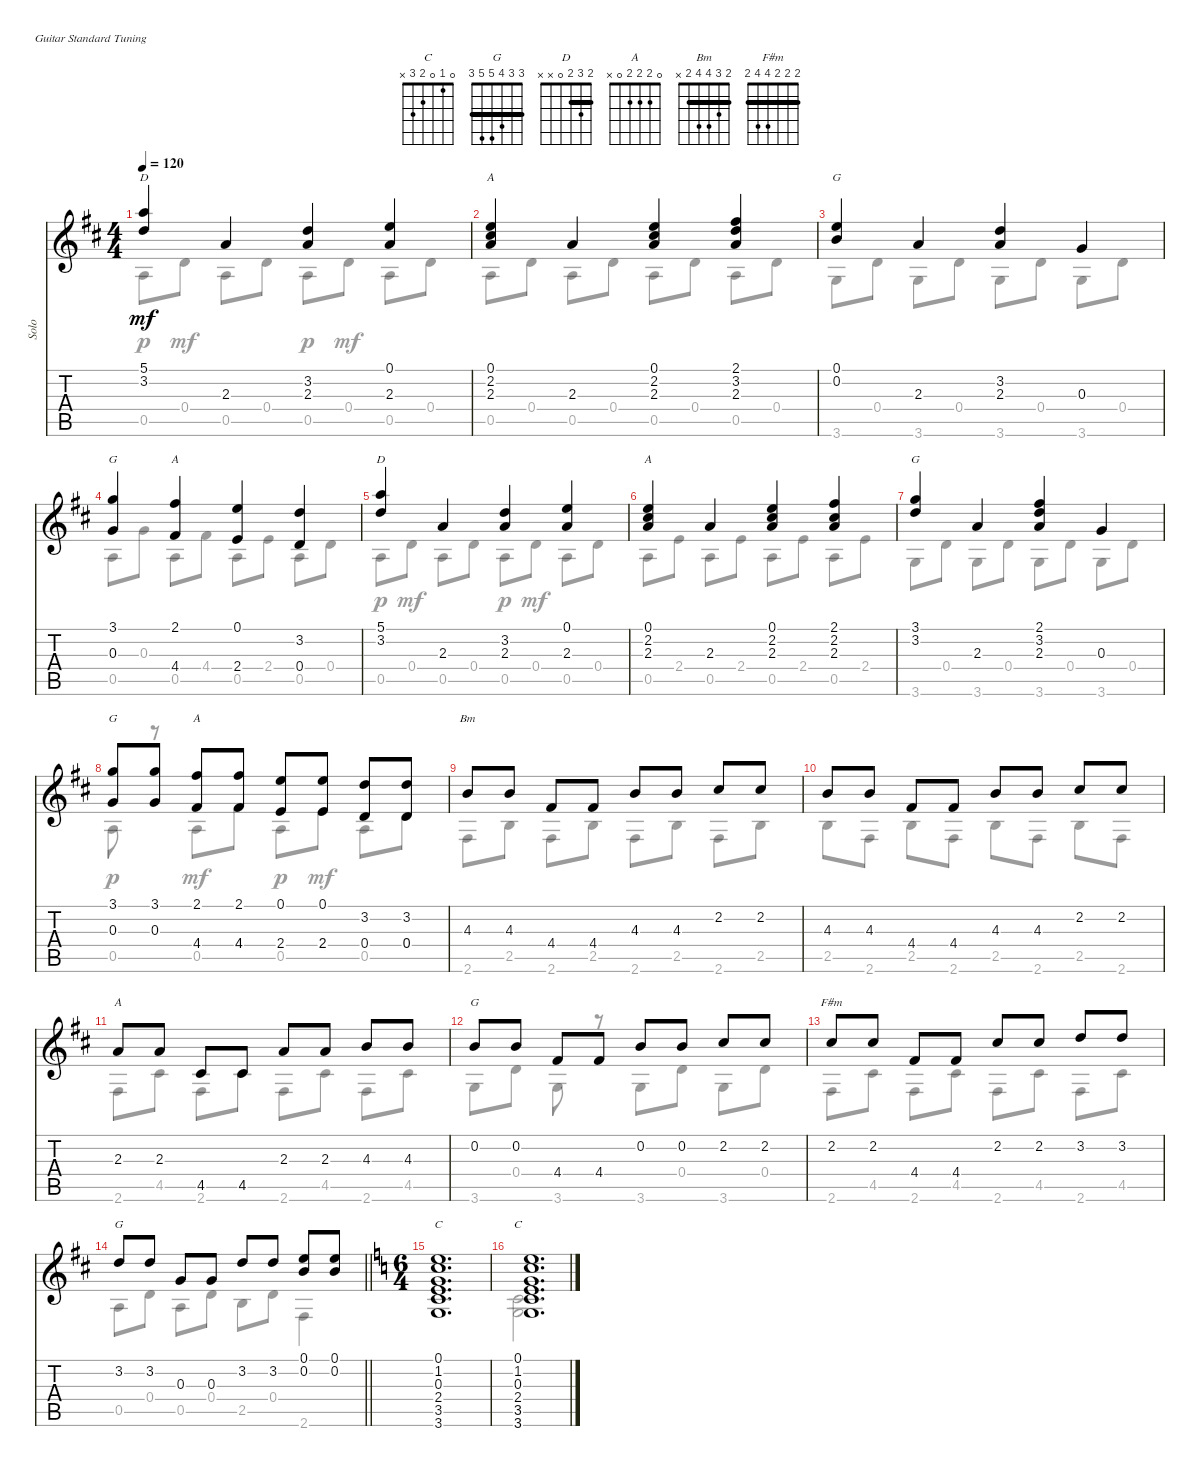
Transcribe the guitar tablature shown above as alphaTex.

\defaultSystemsLayout 4
\bracketExtendMode nobrackets
\firstSystemTrackNameMode fullname
\otherSystemsTrackNameOrientation horizontal
\track ("Solo" "S-Gt") {instrument acousticguitarnylon}
\staff {score tabs}
\tuning (E4 B3 G3 D3 A2 E2)
\chord ("C" 0 1 0 2 3 x)
\chord ("G" 3 3 4 5 5 3) {barre (3 3)}
\chord ("D" 2 3 2 0 x x) {barre 2}
\chord ("A" 0 2 2 2 0 x)
\chord ("Bm" 2 3 4 4 2 x) {barre 2}
\chord ("F#m" 2 2 2 4 4 2) {barre (2 2 2)}
\voice
\ts (4 4)
\tempo 120
\clef g2
\ks d
(5.1 3.2).4{ch "D" dy mf} 2.3.4 (2.3 3.2).4 (0.1 2.3).4 |
(2.3 2.2 0.1).4{ch "A"} 2.3.4 (2.3 2.2 0.1).4 (2.3 3.2 2.1).4 |
(0.1 0.2).4{ch "G"} 2.3.4 (2.3 3.2).4 0.3.4 |
(0.3 3.1).4{ch "G"} (2.1 4.4).4{ch "A"} (0.1 2.4).4 (3.2 0.4).4 |
(5.1 3.2).4{ch "D"} 2.3.4 (2.3 3.2).4 (0.1 2.3).4 |
(2.3 2.2 0.1).4{ch "A"} 2.3.4 (2.3 2.2 0.1).4 (2.1 2.2 2.3).4 |
(3.2 3.1).4{ch "G"} 2.3.4 (3.2 2.3 2.1).4 0.3.4 |
(3.1 0.3).8{ch "G"} (3.1 0.3).8 (2.1 4.4).8{ch "A"} (2.1 4.4).8 (0.1 2.4).8 (0.1 2.4).8 (3.2 0.4).8 (3.2 0.4).8 |
4.3.8{ch "Bm"} 4.3.8 4.4.8 4.4.8 4.3.8 4.3.8 2.2.8 2.2.8 |
4.3.8 4.3.8 4.4.8 4.4.8 4.3.8 4.3.8 2.2.8 2.2.8 |
2.3.8{ch "A"} 2.3.8 4.5.8 4.5.8 2.3.8 2.3.8 4.3.8 4.3.8 |
0.2.8{ch "G"} 0.2.8 4.4.8 4.4.8 0.2.8 0.2.8 2.2.8 2.2.8 |
\scale
0.340566 2.2.8{ch "F#m"} 2.2.8 4.4.8 4.4.8 2.2.8 2.2.8 3.2.8 3.2.8 |
\scale
0.362379
\barLineRight lightlight
3.2.8{ch "G"} 3.2.8 0.3.8 0.3.8 3.2.8 3.2.8 (0.1 0.2).8 (0.1 0.2).8 |
\ts (6 4)
\scale
0.142963
\ks c
(0.1 1.2 0.3 2.4 3.5 3.6).1{d ch "C"} |
\scale
0.153146 (0.1 1.2 2.4 0.3 3.6 3.5).1{d ch "C"}
\voice
\clef g2
\ottava regular
\simile none
\ks d
0.5.8{dy p} 0.4.8{dy mf} 0.5.8 0.4.8 0.5.8{dy p} 0.4.8{dy mf} 0.5.8 0.4.8 |
0.5.8 0.4.8 0.5.8 0.4.8 0.5.8 0.4.8 0.5.8 0.4.8 |
3.6.8 0.4.8 3.6.8 0.4.8 3.6.8 0.4.8 3.6.8 0.4.8 |
0.5.8 0.3.8 0.5.8 4.4.8 0.5.8 2.4.8 0.5.8 0.4.8 |
0.5.8{dy p} 0.4.8{dy mf} 0.5.8 0.4.8 0.5.8{dy p} 0.4.8{dy mf} 0.5.8 0.4.8 |
0.5.8 2.4.8 0.5.8 2.4.8 0.5.8 2.4.8 0.5.8 2.4.8 |
3.6.8 0.4.8 3.6.8 0.4.8 3.6.8 0.4.8 3.6.8 0.4.8 |
0.5.8{dy p} r.8 0.5.8{dy mf} 4.4.8 0.5.8{dy p} 2.4.8{dy mf} 0.5.8 0.4.8 |
2.6.8 2.5.8 2.6.8 2.5.8 2.6.8 2.5.8 2.6.8 2.5.8 |
2.5.8 2.6.8 2.5.8 2.6.8 2.5.8 2.6.8 2.5.8 2.6.8 |
2.6.8 4.5.8 2.6.8 4.5.8 2.6.8 4.5.8 2.6.8 4.5.8 |
3.6.8 0.4.8 3.6.8 r.8 3.6.8 0.4.8 3.6.8 0.4.8 |
\scale
0.340566 2.6.8 4.5.8 2.6.8 4.5.8 2.6.8 4.5.8 2.6.8 4.5.8 |
\scale
0.362379
\barLineRight lightlight
0.5.8 0.4.8 0.5.8 0.4.8 2.5.8 0.4.8 2.6.4 |
\scale
0.142963
\ks c
|
\scale
0.153146 (3.6 3.5).2
